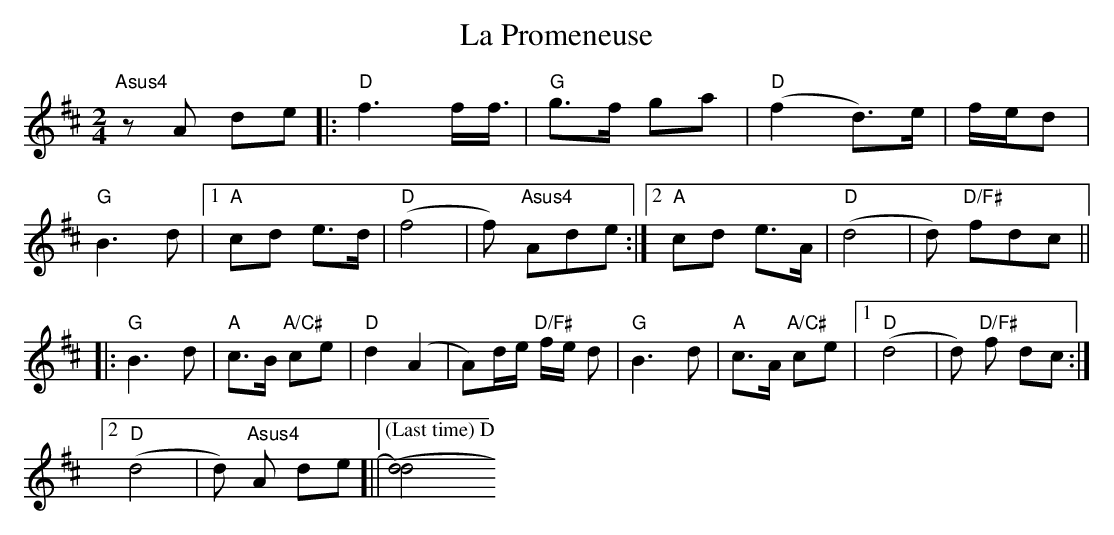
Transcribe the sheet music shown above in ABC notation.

X:1
T: La Promeneuse
M: 4/4
L: 1/8
K: Dmaj
M: 2/4
"Asus4"zA de|:"D" f3 f<f/|"G" g>f ga|"D" (f2d)>e|f/e/d|
"G"B3d|1 "A"cd e>d|"D" (f4|f)"Asus4" Ade:|2 "A"cd e>A|"D"(d4|d)"D/F#" fdc||
|:"G" B3d|"A" c>B "A/C#"ce|"D" d2(A2|A)d/e/ "D/F#"f/e/ d|"G" B3d|"A" c>A "A/C#"ce|1 "D"(d4|d) "D/F#"f dc:|
[2"D"(d4|d) "Asus4"A de]||["(Last time) D"[(d4|d4)||
